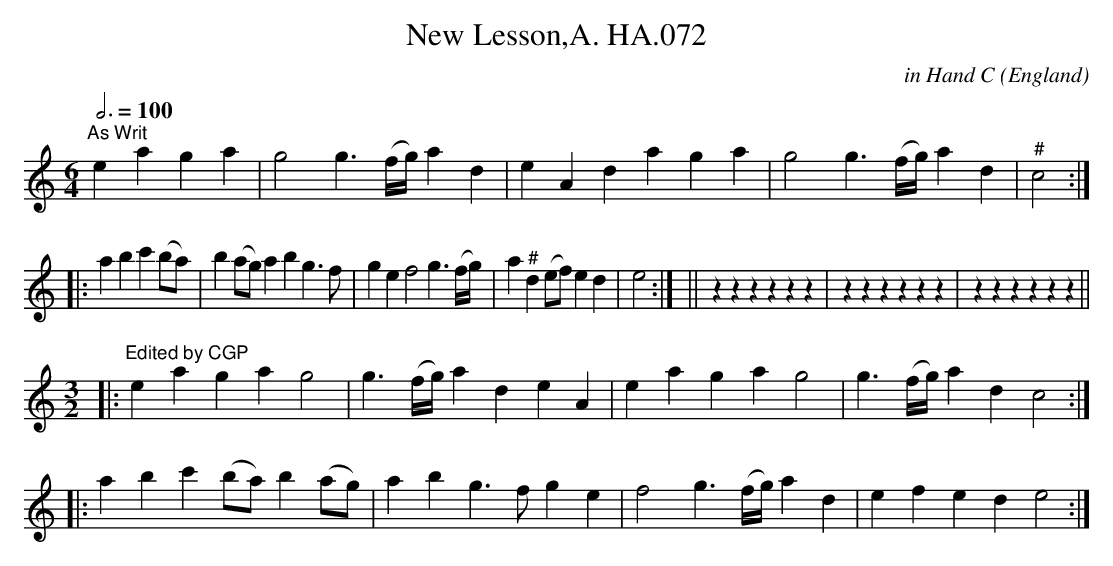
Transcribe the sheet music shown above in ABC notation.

X:1
T:New Lesson,A. HA.072
C:in Hand C
L:1/4
M:6/4
O:England
Q:3/4=100
K:C
"^As Writ"eaga|g2g3/2(f/4g/4) ad|eAd aga|g2g3/2(f/4g/4) ad|"^#"c2:|!
|:abc'(b/a/)|b(a/g/)a bg>f|gef2 g3/2(f/4g/4)|a"^#"d(e/f/)ed|e2:|
||zzzzzz|zzzzzz|zzzzzz||!
M:3/2
|:"^Edited by CGP"ea ga g2|g3/2 (f/4g/4) ad eA|\
ea ga g2|g3/2 (f/4g/4) ad c2:|!
|:ab c'(b/a/)b(a/g/)|ab g>f ge|f2 g3/2 (f/4g/4)ad|ef ed e2:|
